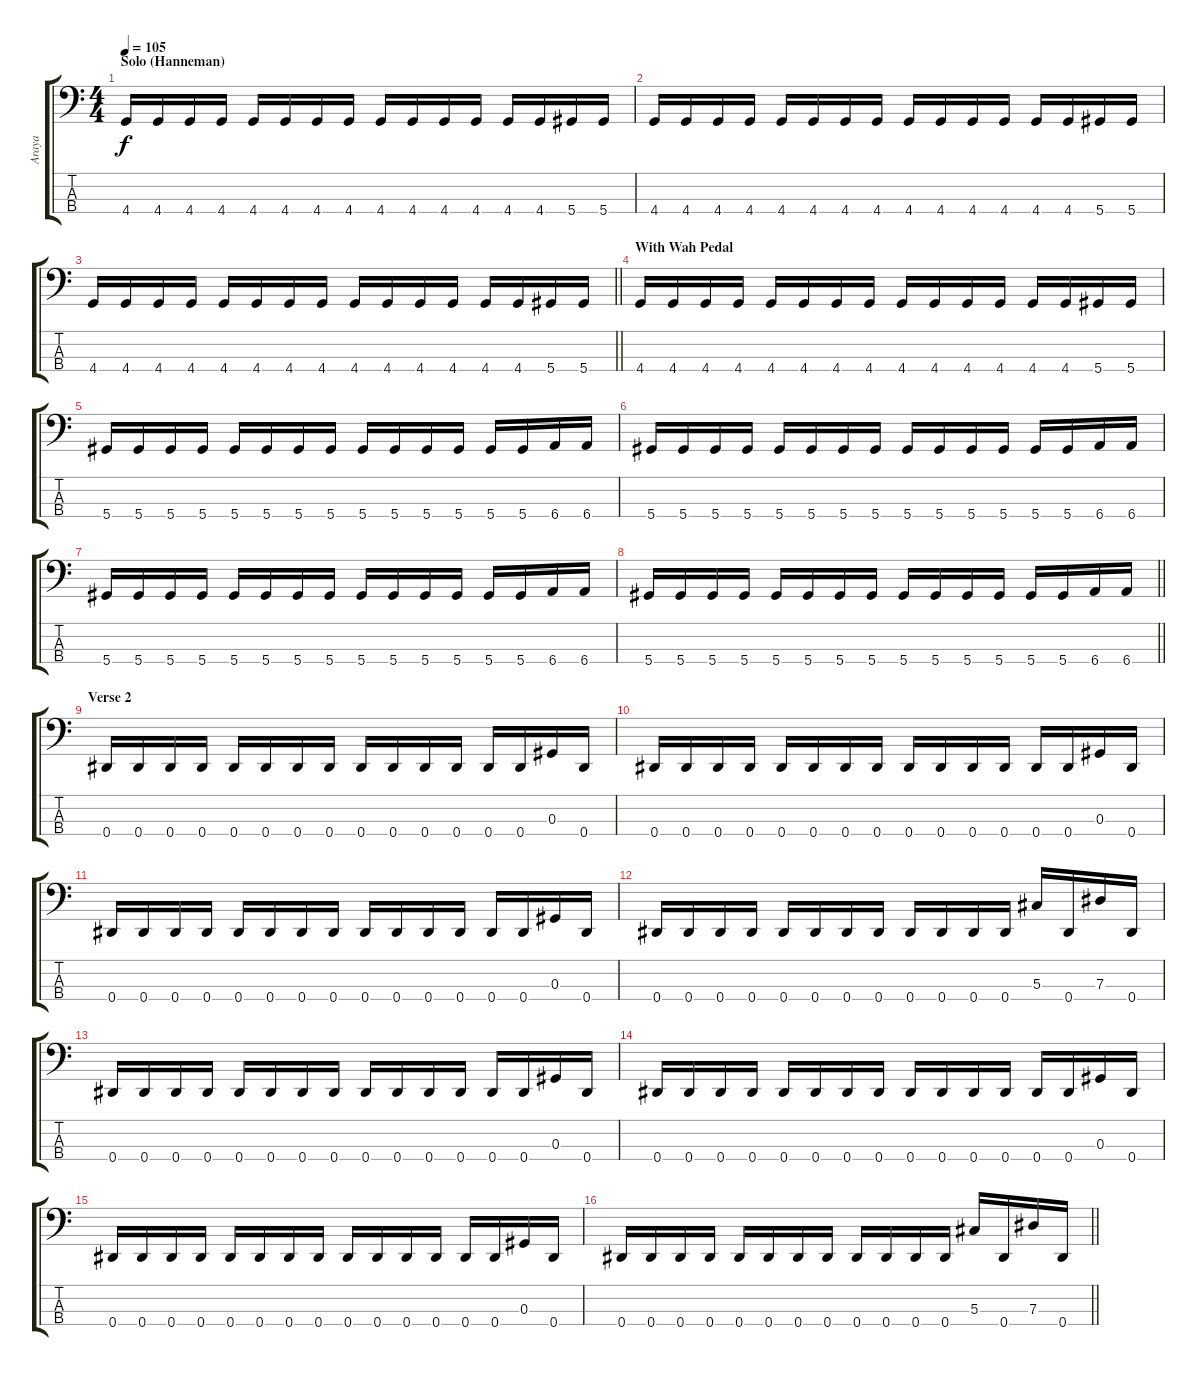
\track ("Araya" "Araya") {instrument electricbasspick}
\staff {score tabs}
\tuning (Gb2 Db2 Ab1 Eb1) {hide}
\ts (4 4)
\section ("" "Solo (Hanneman)")
\tempo 105
\clef f4
\ks c
4.4.16{dy f} 4.4.16 4.4.16 4.4.16 4.4.16 4.4.16 4.4.16 4.4.16 4.4.16 4.4.16 4.4.16 4.4.16 4.4.16 4.4.16 5.4.16 5.4.16 |
4.4.16 4.4.16 4.4.16 4.4.16 4.4.16 4.4.16 4.4.16 4.4.16 4.4.16 4.4.16 4.4.16 4.4.16 4.4.16 4.4.16 5.4.16 5.4.16 |
\barLineRight lightlight
4.4.16 4.4.16 4.4.16 4.4.16 4.4.16 4.4.16 4.4.16 4.4.16 4.4.16 4.4.16 4.4.16 4.4.16 4.4.16 4.4.16 5.4.16 5.4.16 |
\section ("" "With Wah Pedal")
4.4.16 4.4.16 4.4.16 4.4.16 4.4.16 4.4.16 4.4.16 4.4.16 4.4.16 4.4.16 4.4.16 4.4.16 4.4.16 4.4.16 5.4.16 5.4.16 |
5.4.16 5.4.16 5.4.16 5.4.16 5.4.16 5.4.16 5.4.16 5.4.16 5.4.16 5.4.16 5.4.16 5.4.16 5.4.16 5.4.16 6.4.16 6.4.16 |
5.4.16 5.4.16 5.4.16 5.4.16 5.4.16 5.4.16 5.4.16 5.4.16 5.4.16 5.4.16 5.4.16 5.4.16 5.4.16 5.4.16 6.4.16 6.4.16 |
5.4.16 5.4.16 5.4.16 5.4.16 5.4.16 5.4.16 5.4.16 5.4.16 5.4.16 5.4.16 5.4.16 5.4.16 5.4.16 5.4.16 6.4.16 6.4.16 |
\barLineRight lightlight
5.4.16 5.4.16 5.4.16 5.4.16 5.4.16 5.4.16 5.4.16 5.4.16 5.4.16 5.4.16 5.4.16 5.4.16 5.4.16 5.4.16 6.4.16 6.4.16 |
\section ("" "Verse 2")
0.4.16 0.4.16 0.4.16 0.4.16 0.4.16 0.4.16 0.4.16 0.4.16 0.4.16 0.4.16 0.4.16 0.4.16 0.4.16 0.4.16 0.3.16 0.4.16 |
0.4.16 0.4.16 0.4.16 0.4.16 0.4.16 0.4.16 0.4.16 0.4.16 0.4.16 0.4.16 0.4.16 0.4.16 0.4.16 0.4.16 0.3.16 0.4.16 |
0.4.16 0.4.16 0.4.16 0.4.16 0.4.16 0.4.16 0.4.16 0.4.16 0.4.16 0.4.16 0.4.16 0.4.16 0.4.16 0.4.16 0.3.16 0.4.16 |
0.4.16 0.4.16 0.4.16 0.4.16 0.4.16 0.4.16 0.4.16 0.4.16 0.4.16 0.4.16 0.4.16 0.4.16 5.3.16 0.4.16 7.3.16 0.4.16 |
0.4.16 0.4.16 0.4.16 0.4.16 0.4.16 0.4.16 0.4.16 0.4.16 0.4.16 0.4.16 0.4.16 0.4.16 0.4.16 0.4.16 0.3.16 0.4.16 |
0.4.16 0.4.16 0.4.16 0.4.16 0.4.16 0.4.16 0.4.16 0.4.16 0.4.16 0.4.16 0.4.16 0.4.16 0.4.16 0.4.16 0.3.16 0.4.16 |
0.4.16 0.4.16 0.4.16 0.4.16 0.4.16 0.4.16 0.4.16 0.4.16 0.4.16 0.4.16 0.4.16 0.4.16 0.4.16 0.4.16 0.3.16 0.4.16 |
\barLineRight lightlight
0.4.16 0.4.16 0.4.16 0.4.16 0.4.16 0.4.16 0.4.16 0.4.16 0.4.16 0.4.16 0.4.16 0.4.16 5.3.16 0.4.16 7.3.16 0.4.16
